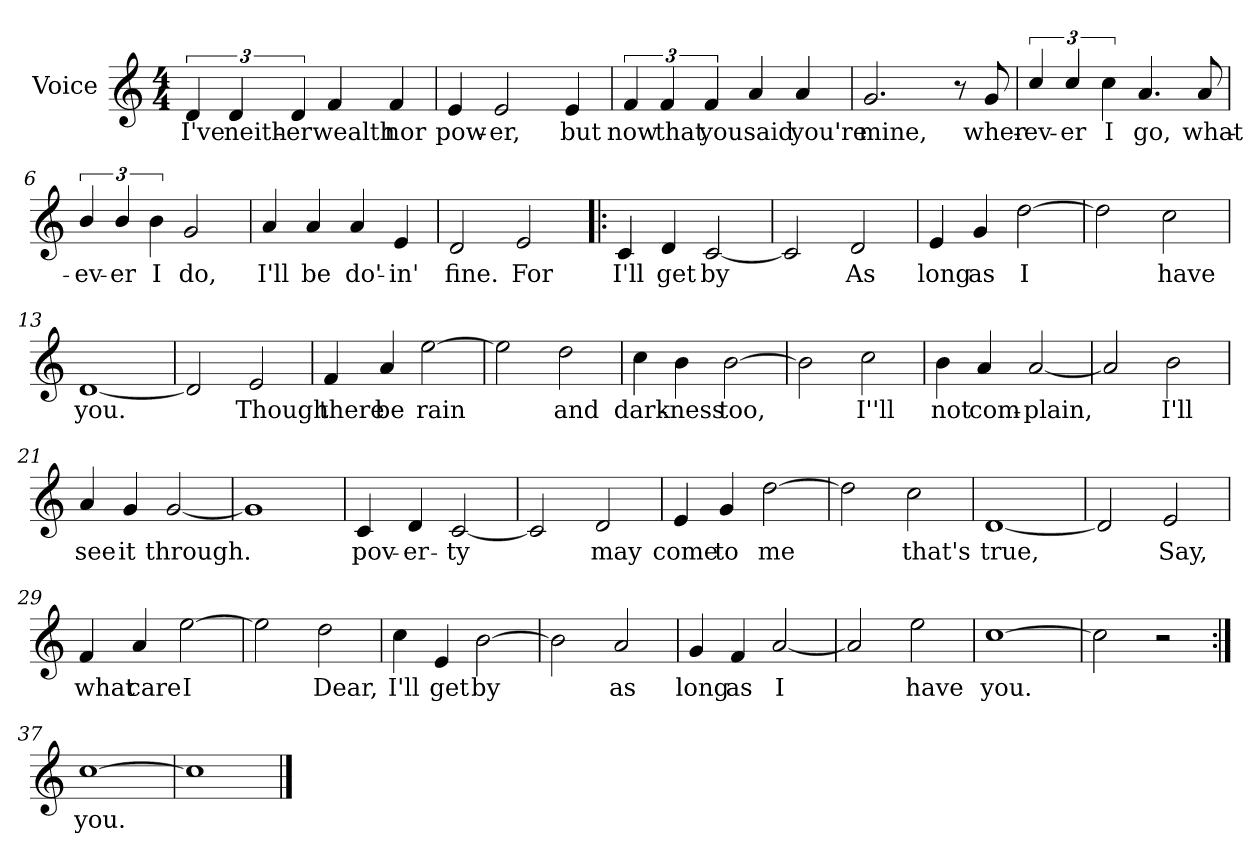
**kern	**text
*part1	*part1
*staff1	*staff1
*I"Voice	*
*I'Vo.	*
*clefG2	*
*k[]	*
*C:	*
*M4/4	*
=1	=1
6d/	I've
6d/	neith-
6d/	er
4f/	wealth
4f/	nor
=2	=2
4e/	pow-
2e/	er,
4e/	but
=3	=3
6f/	now
6f/	that
6f/	you
4a/	said
4a/	you're
=4	=4
2.g/	mine,
8r	.
8g/	wher-
!!LO:LB:g=z
=5	=5
6cc/	ev-
6cc/	er
6cc\	I
4.a/	go,
8a/	what-
=6	=6
6b/	ev-
6b/	er
6b\	I
2g/	do,
=7	=7
4a/	I'll
4a/	be
4a/	do'-
4e/	in'
=8	=8
2d/	fine.
2e/	For
!!LO:LB:g=z
=9!|:	=9!|:
4c/	I'll
4d/	get
[2c/	by
=10	=10
2c/]	.
2d/	As
=11	=11
4e/	long
4g/	as
[2dd\	I
=12	=12
2dd\]	.
2cc\	have
=13	=13
[1d	you.
!!LO:LB:g=z
=14	=14
2d/]	.
2e/	Though
=15	=15
4f/	there
4a/	be
[2ee\	rain
=16	=16
2ee\]	.
2dd\	and
=17	=17
4cc\	dark-
4b\	-ness
[2b\	too,
!!LO:LB:g=z
=18	=18
2b\]	.
2cc\	I''ll
=19	=19
4b\	not
4a/	com-
[2a/	plain,
=20	=20
2a/]	.
2b\	I'll
=21	=21
4a/	see
4g/	it
[2g/	through.
=22	=22
1g]	.
!!LO:LB:g=z
=23	=23
4c/	pov-
4d/	er-
[2c/	ty
=24	=24
2c/]	.
2d/	may
=25	=25
4e/	come
4g/	-to
[2dd\	-me
=26	=26
2dd\]	.
2cc\	that's
=27	=27
[1d	true,
!!LO:LB:g=z
=28	=28
2d/]	.
2e/	Say,
=29	=29
4f/	what
4a/	care
[2ee\	I
=30	=30
2ee\]	.
2dd\	Dear,
=31	=31
4cc\	I'll
4e/	get
[2b\	by
=32	=32
2b\]	.
2a/	as
!!LO:LB:g=z
=33	=33
4g/	long
4f/	as
[2a/	I
=34	=34
2a/]	.
2ee\	have
=35	=35
[1cc	you.
=36	=36
2cc\]	.
2r	.
=37:|!	=37:|!
[1cc	you.
=38	=38
1cc]	.
==	==
*-	*-
